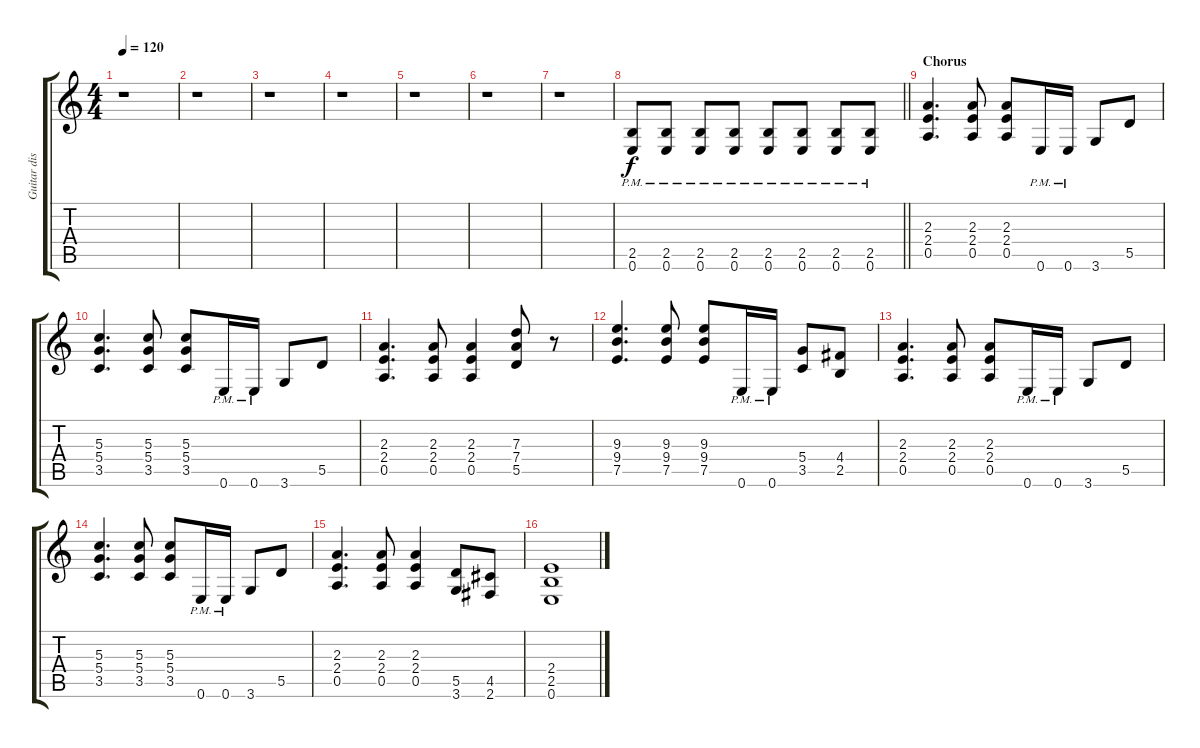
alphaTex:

\track ("Guitar distortion 4" "Guitar dis") {instrument distortionguitar}
\staff {score tabs}
\tuning (E4 B3 G3 D3 A2 E2) {hide}
\ts (4 4)
\tempo 120
\clef g2
\ks aminor
r.1{dy f} |
r.1 |
r.1 |
r.1 |
r.1 |
r.1 |
r.1 |
\barLineRight lightlight
(2.5{pm} 0.6{pm}).8{volume 15} (2.5{pm} 0.6{pm}).8 (2.5{pm} 0.6{pm}).8 (2.5{pm} 0.6{pm}).8 (2.5{pm} 0.6{pm}).8 (2.5{pm} 0.6{pm}).8 (2.5{pm} 0.6{pm}).8 (2.5{pm} 0.6{pm}).8 |
\section ("" "Chorus")
\ks c
(2.3 2.4 0.5).4{d} (2.3 2.4 0.5).8 (2.3 2.4 0.5).8 0.6{pm}.16 0.6{pm}.16 3.6.8 5.5.8 |
(5.3 5.4 3.5).4{d} (5.3 5.4 3.5).8 (5.3 5.4 3.5).8 0.6{pm}.16 0.6{pm}.16 3.6.8 5.5.8 |
(2.3 2.4 0.5).4{d} (2.3 2.4 0.5).8 (2.3 2.4 0.5).4 (7.3 7.4 5.5).8 r.8 |
(9.3 9.4 7.5).4{d} (9.3 9.4 7.5).8 (9.3 9.4 7.5).8 0.6{pm}.16 0.6{pm}.16 (5.4 3.5).8 (4.4 2.5).8 |
(2.3 2.4 0.5).4{d} (2.3 2.4 0.5).8 (2.3 2.4 0.5).8 0.6{pm}.16 0.6{pm}.16 3.6.8 5.5.8 |
(5.3 5.4 3.5).4{d} (5.3 5.4 3.5).8 (5.3 5.4 3.5).8 0.6{pm}.16 0.6{pm}.16 3.6.8 5.5.8 |
(2.3 2.4 0.5).4{d} (2.3 2.4 0.5).8 (2.3 2.4 0.5).4 (5.5 3.6).8 (4.5 2.6).8 |
(2.4 2.5 0.6).1
